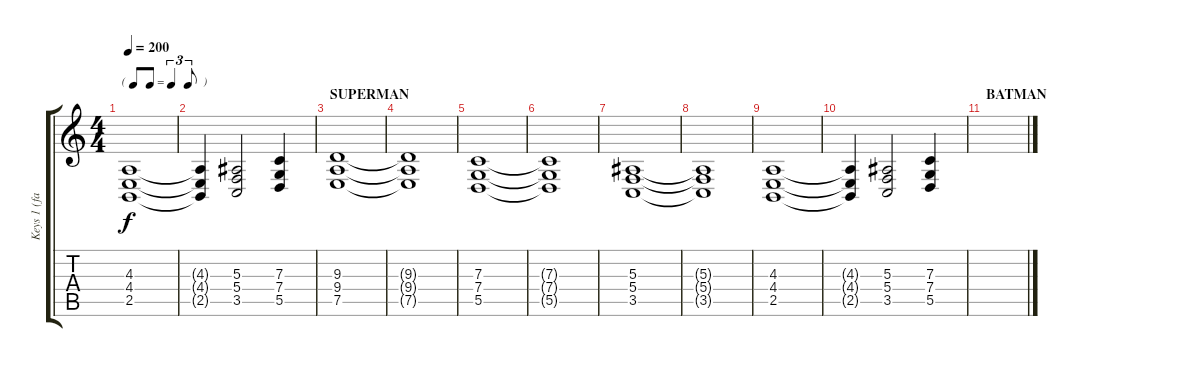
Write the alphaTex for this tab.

\track ("Keys 1 (faggot 1)" "Keys 1 (fa") {instrument stringensemble1}
\staff {score tabs}
\tuning (F4 C4 F3 C3 A2 F2) {hide}
\ts (4 4)
\tf triplet8th
\tempo 200
\clef g2
\ks c
(4.3 4.4 2.5).1{dy f} |
(4.3{t} 4.4{t} 2.5{t}).4 (5.3 5.4 3.5).2 (7.3 7.4 5.5).4 |
\section ("" "SUPERMAN")
(9.3 9.4 7.5).1 |
(9.3{t} 9.4{t} 7.5{t}).1 |
(7.3 7.4 5.5).1 |
(7.3{t} 7.4{t} 5.5{t}).1 |
(5.3 5.4 3.5).1 |
(5.3{t} 5.4{t} 3.5{t}).1 |
(4.3 4.4 2.5).1 |
(4.3{t} 4.4{t} 2.5{t}).4 (5.3 5.4 3.5).2 (7.3 7.4 5.5).4 |
\section ("" "BATMAN")
